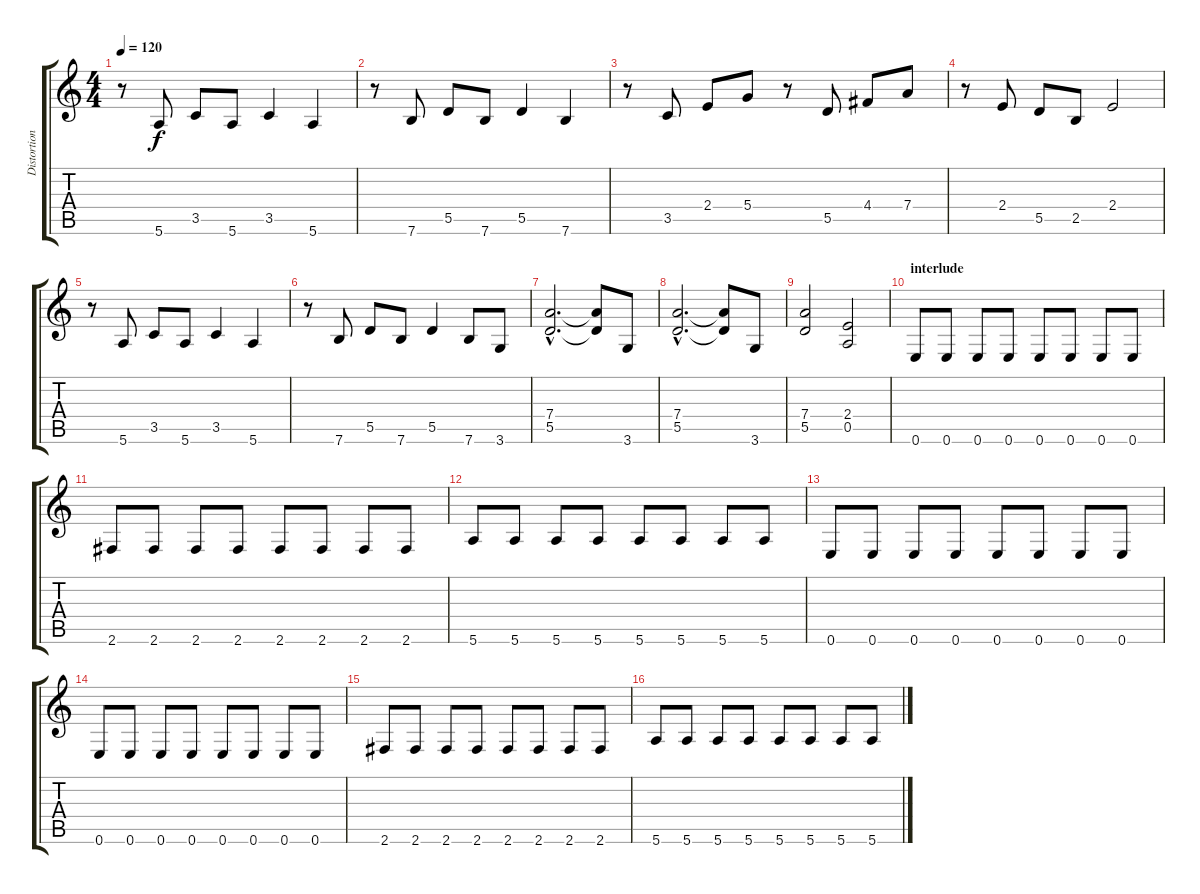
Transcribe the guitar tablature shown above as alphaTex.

\track ("Distortion Guitar" "Distortion") {instrument distortionguitar}
\staff {score tabs}
\tuning (E4 B3 G3 D3 A2 E2) {hide}
\ts (4 4)
\tempo 120
\clef g2
\ks c
r.8{dy f} 5.6.8 3.5.8 5.6.8 3.5.4 5.6.4 |
r.8 7.6.8 5.5.8 7.6.8 5.5.4 7.6.4 |
r.8 3.5.8 2.4.8 5.4.8 r.8 5.5.8 4.4.8 7.4.8 |
r.8 2.4.8 5.5.8 2.5.8 2.4.2 |
r.8 5.6.8 3.5.8 5.6.8 3.5.4 5.6.4 |
r.8 7.6.8 5.5.8 7.6.8 5.5.4 7.6.8 3.6.8 |
(7.4{hac} 5.5{hac}).2{d} (7.4{t} 5.5{t}).8 3.6.8 |
(7.4{hac} 5.5{hac}).2{d} (7.4{t} 5.5{t}).8 3.6.8 |
(7.4 5.5).2 (2.4 0.5).2 |
\section ("" "interlude")
0.6.8 0.6.8 0.6.8 0.6.8 0.6.8 0.6.8 0.6.8 0.6.8 |
2.6.8 2.6.8 2.6.8 2.6.8 2.6.8 2.6.8 2.6.8 2.6.8 |
5.6.8 5.6.8 5.6.8 5.6.8 5.6.8 5.6.8 5.6.8 5.6.8 |
0.6.8 0.6.8 0.6.8 0.6.8 0.6.8 0.6.8 0.6.8 0.6.8 |
0.6.8 0.6.8 0.6.8 0.6.8 0.6.8 0.6.8 0.6.8 0.6.8 |
2.6.8 2.6.8 2.6.8 2.6.8 2.6.8 2.6.8 2.6.8 2.6.8 |
5.6.8 5.6.8 5.6.8 5.6.8 5.6.8 5.6.8 5.6.8 5.6.8
